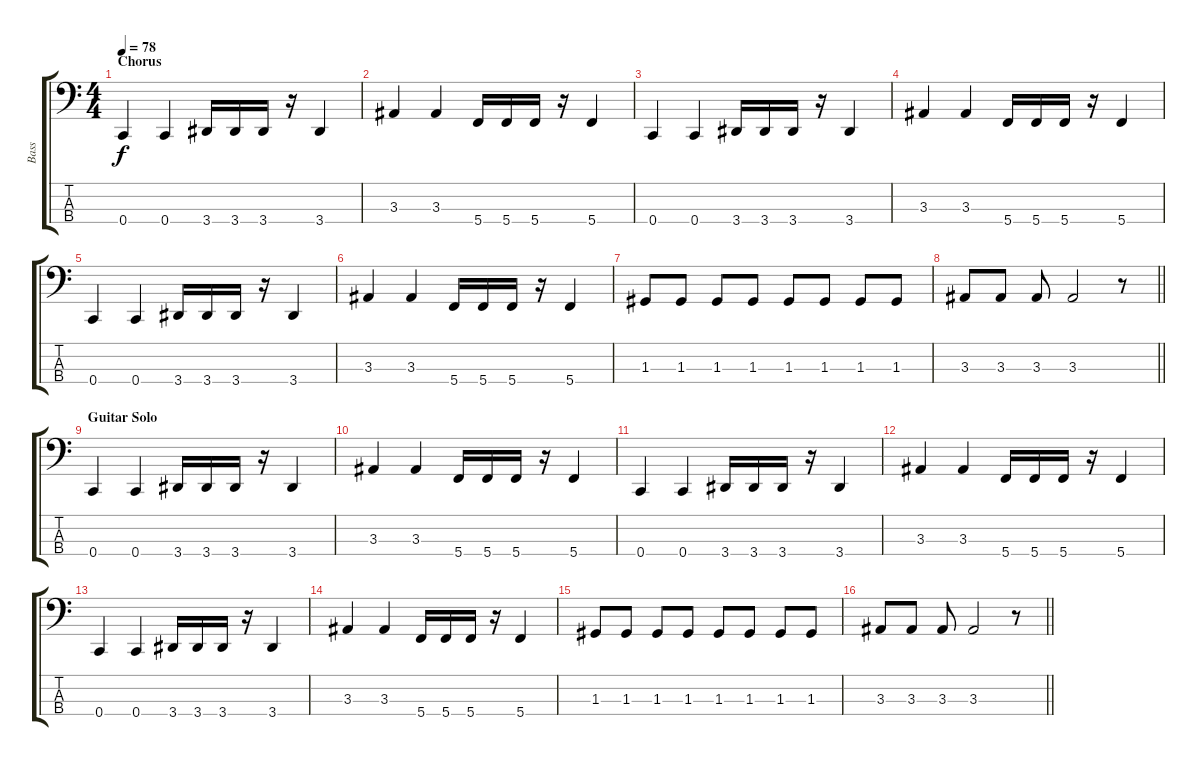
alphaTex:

\track ("Bass" "Bass") {instrument electricbassfinger}
\staff {score tabs}
\tuning (F2 C2 G1 C1) {hide}
\ts (4 4)
\section ("" "Chorus")
\tempo 78
\clef f4
\ks c
0.4.4{dy f} 0.4.4 3.4.16 3.4.16 3.4.16 r.16 3.4.4 |
3.3.4 3.3.4 5.4.16 5.4.16 5.4.16 r.16 5.4.4 |
0.4.4 0.4.4 3.4.16 3.4.16 3.4.16 r.16 3.4.4 |
3.3.4 3.3.4 5.4.16 5.4.16 5.4.16 r.16 5.4.4 |
0.4.4 0.4.4 3.4.16 3.4.16 3.4.16 r.16 3.4.4 |
3.3.4 3.3.4 5.4.16 5.4.16 5.4.16 r.16 5.4.4 |
1.3.8 1.3.8 1.3.8 1.3.8 1.3.8 1.3.8 1.3.8 1.3.8 |
\barLineRight lightlight
3.3.8 3.3.8 3.3.8 3.3.2 r.8 |
\section ("" "Guitar Solo")
0.4.4 0.4.4 3.4.16 3.4.16 3.4.16 r.16 3.4.4 |
3.3.4 3.3.4 5.4.16 5.4.16 5.4.16 r.16 5.4.4 |
0.4.4 0.4.4 3.4.16 3.4.16 3.4.16 r.16 3.4.4 |
3.3.4 3.3.4 5.4.16 5.4.16 5.4.16 r.16 5.4.4 |
0.4.4 0.4.4 3.4.16 3.4.16 3.4.16 r.16 3.4.4 |
3.3.4 3.3.4 5.4.16 5.4.16 5.4.16 r.16 5.4.4 |
1.3.8 1.3.8 1.3.8 1.3.8 1.3.8 1.3.8 1.3.8 1.3.8 |
\barLineRight lightlight
3.3.8 3.3.8 3.3.8 3.3.2 r.8
